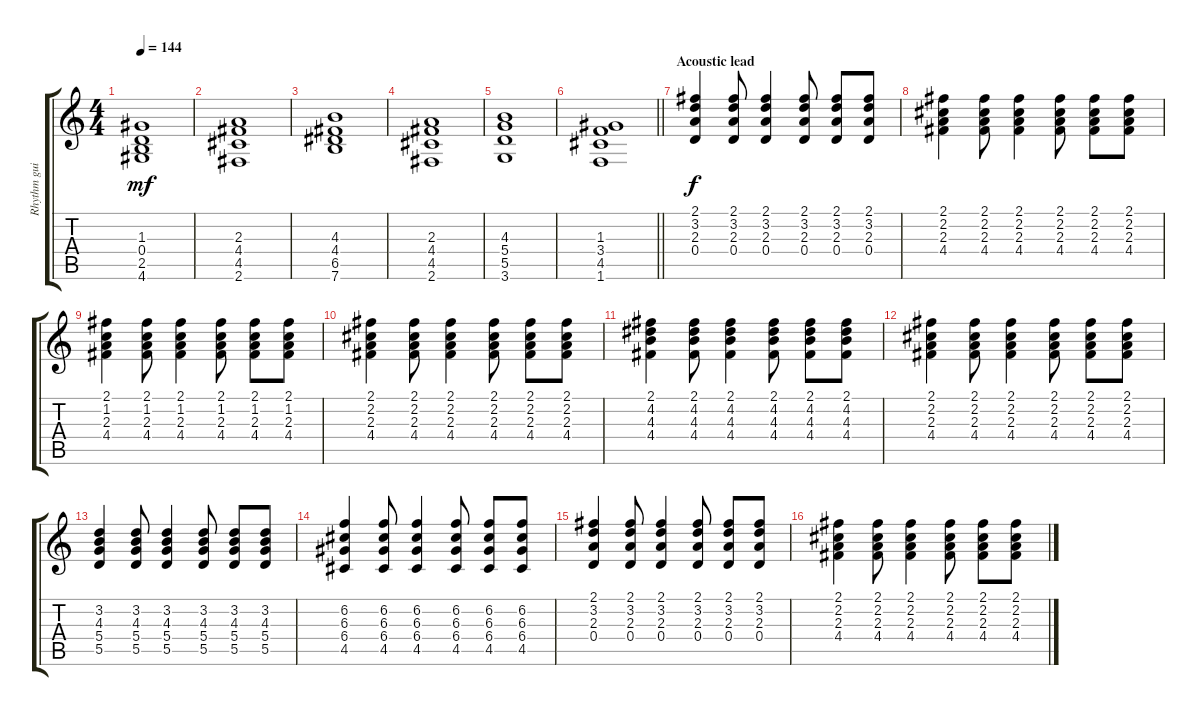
\track ("Rhythm guitar" "Rhythm gui") {instrument distortionguitar}
\staff {score tabs}
\tuning (E4 B3 G3 D3 A2 E2) {hide}
\ts (4 4)
\tempo 144
\clef g2
\ks c
(1.3 0.4 2.5 4.6).1{dy mf} |
(2.3 4.4 4.5 2.6).1 |
(4.3 4.4 6.5 7.6).1 |
(2.3 4.4 4.5 2.6).1 |
(4.3 5.4 5.5 3.6).1 |
\barLineRight lightlight
(1.3 3.4 4.5 1.6).1 |
\section ("" "Acoustic lead")
(2.1 3.2 2.3 0.4).4{dy f volume 3 balance 3 instrument acousticguitarsteel} (2.1 3.2 2.3 0.4).8 (2.1 3.2 2.3 0.4).4 (2.1 3.2 2.3 0.4).8 (2.1 3.2 2.3 0.4).8 (2.1 3.2 2.3 0.4).8 |
(2.1 2.2 2.3 4.4).4 (2.1 2.2 2.3 4.4).8 (2.1 2.2 2.3 4.4).4 (2.1 2.2 2.3 4.4).8 (2.1 2.2 2.3 4.4).8 (2.1 2.2 2.3 4.4).8 |
(2.1 1.2 2.3 4.4).4 (2.1 1.2 2.3 4.4).8 (2.1 1.2 2.3 4.4).4 (2.1 1.2 2.3 4.4).8 (2.1 1.2 2.3 4.4).8 (2.1 1.2 2.3 4.4).8 |
(2.1 2.2 2.3 4.4).4 (2.1 2.2 2.3 4.4).8 (2.1 2.2 2.3 4.4).4 (2.1 2.2 2.3 4.4).8 (2.1 2.2 2.3 4.4).8 (2.1 2.2 2.3 4.4).8 |
(2.1 4.2 4.3 4.4).4 (2.1 4.2 4.3 4.4).8 (2.1 4.2 4.3 4.4).4 (2.1 4.2 4.3 4.4).8 (2.1 4.2 4.3 4.4).8 (2.1 4.2 4.3 4.4).8 |
(2.1 2.2 2.3 4.4).4 (2.1 2.2 2.3 4.4).8 (2.1 2.2 2.3 4.4).4 (2.1 2.2 2.3 4.4).8 (2.1 2.2 2.3 4.4).8 (2.1 2.2 2.3 4.4).8 |
(3.2 4.3 5.4 5.5).4 (3.2 4.3 5.4 5.5).8 (3.2 4.3 5.4 5.5).4 (3.2 4.3 5.4 5.5).8 (3.2 4.3 5.4 5.5).8 (3.2 4.3 5.4 5.5).8 |
(6.2 6.3 6.4 4.5).4 (6.2 6.3 6.4 4.5).8 (6.2 6.3 6.4 4.5).4 (6.2 6.3 6.4 4.5).8 (6.2 6.3 6.4 4.5).8 (6.2 6.3 6.4 4.5).8 |
(2.1 3.2 2.3 0.4).4 (2.1 3.2 2.3 0.4).8 (2.1 3.2 2.3 0.4).4 (2.1 3.2 2.3 0.4).8 (2.1 3.2 2.3 0.4).8 (2.1 3.2 2.3 0.4).8 |
(2.1 2.2 2.3 4.4).4 (2.1 2.2 2.3 4.4).8 (2.1 2.2 2.3 4.4).4 (2.1 2.2 2.3 4.4).8 (2.1 2.2 2.3 4.4).8 (2.1 2.2 2.3 4.4).8
